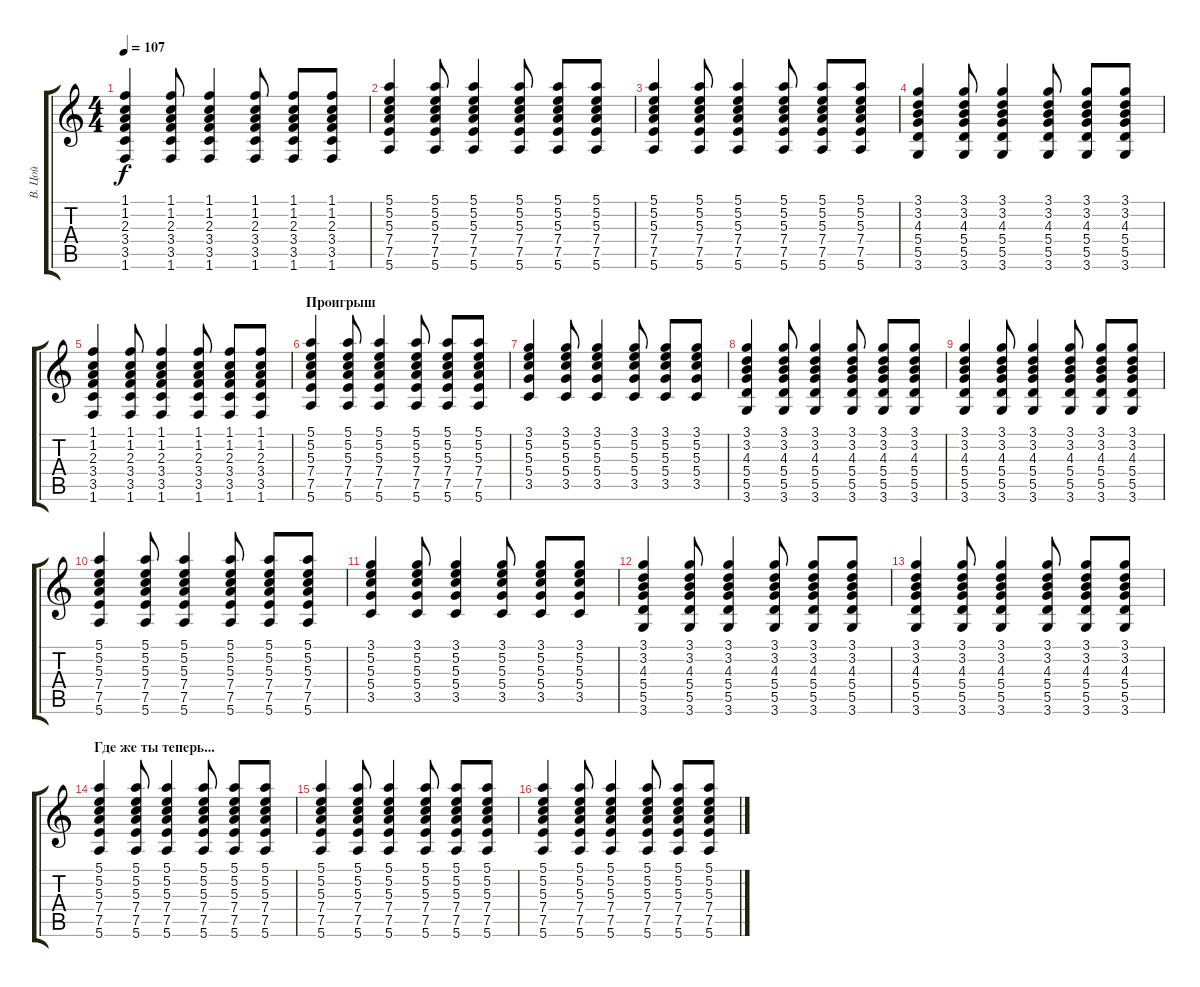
\track ("В. Цой" "В. Цой") {instrument acousticguitarsteel}
\staff {score tabs}
\tuning (E4 B3 G3 D3 A2 E2) {hide}
\ts (4 4)
\tempo 107
\clef g2
\ks c
(1.1 1.2 2.3 3.4 3.5 1.6).4{dy f} (1.1 1.2 2.3 3.4 3.5 1.6).8 (1.1 1.2 2.3 3.4 3.5 1.6).4 (1.1 1.2 2.3 3.4 3.5 1.6).8 (1.1 1.2 2.3 3.4 3.5 1.6).8 (1.1 1.2 2.3 3.4 3.5 1.6).8 |
(5.1 5.2 5.3 7.4 7.5 5.6).4 (5.1 5.2 5.3 7.4 7.5 5.6).8 (5.1 5.2 5.3 7.4 7.5 5.6).4 (5.1 5.2 5.3 7.4 7.5 5.6).8 (5.1 5.2 5.3 7.4 7.5 5.6).8 (5.1 5.2 5.3 7.4 7.5 5.6).8 |
(5.1 5.2 5.3 7.4 7.5 5.6).4 (5.1 5.2 5.3 7.4 7.5 5.6).8 (5.1 5.2 5.3 7.4 7.5 5.6).4 (5.1 5.2 5.3 7.4 7.5 5.6).8 (5.1 5.2 5.3 7.4 7.5 5.6).8 (5.1 5.2 5.3 7.4 7.5 5.6).8 |
(3.1 3.2 4.3 5.4 5.5 3.6).4 (3.1 3.2 4.3 5.4 5.5 3.6).8 (3.1 3.2 4.3 5.4 5.5 3.6).4 (3.1 3.2 4.3 5.4 5.5 3.6).8 (3.1 3.2 4.3 5.4 5.5 3.6).8 (3.1 3.2 4.3 5.4 5.5 3.6).8 |
(1.1 1.2 2.3 3.4 3.5 1.6).4 (1.1 1.2 2.3 3.4 3.5 1.6).8 (1.1 1.2 2.3 3.4 3.5 1.6).4 (1.1 1.2 2.3 3.4 3.5 1.6).8 (1.1 1.2 2.3 3.4 3.5 1.6).8 (1.1 1.2 2.3 3.4 3.5 1.6).8 |
\section ("" "Проигрыш")
(5.1 5.2 5.3 7.4 7.5 5.6).4 (5.1 5.2 5.3 7.4 7.5 5.6).8 (5.1 5.2 5.3 7.4 7.5 5.6).4 (5.1 5.2 5.3 7.4 7.5 5.6).8 (5.1 5.2 5.3 7.4 7.5 5.6).8 (5.1 5.2 5.3 7.4 7.5 5.6).8 |
(3.1 5.2 5.3 5.4 3.5).4 (3.1 5.2 5.3 5.4 3.5).8 (3.1 5.2 5.3 5.4 3.5).4 (3.1 5.2 5.3 5.4 3.5).8 (3.1 5.2 5.3 5.4 3.5).8 (3.1 5.2 5.3 5.4 3.5).8 |
(3.1 3.2 4.3 5.4 5.5 3.6).4 (3.1 3.2 4.3 5.4 5.5 3.6).8 (3.1 3.2 4.3 5.4 5.5 3.6).4 (3.1 3.2 4.3 5.4 5.5 3.6).8 (3.1 3.2 4.3 5.4 5.5 3.6).8 (3.1 3.2 4.3 5.4 5.5 3.6).8 |
(3.1 3.2 4.3 5.4 5.5 3.6).4 (3.1 3.2 4.3 5.4 5.5 3.6).8 (3.1 3.2 4.3 5.4 5.5 3.6).4 (3.1 3.2 4.3 5.4 5.5 3.6).8 (3.1 3.2 4.3 5.4 5.5 3.6).8 (3.1 3.2 4.3 5.4 5.5 3.6).8 |
(5.1 5.2 5.3 7.4 7.5 5.6).4 (5.1 5.2 5.3 7.4 7.5 5.6).8 (5.1 5.2 5.3 7.4 7.5 5.6).4 (5.1 5.2 5.3 7.4 7.5 5.6).8 (5.1 5.2 5.3 7.4 7.5 5.6).8 (5.1 5.2 5.3 7.4 7.5 5.6).8 |
(3.1 5.2 5.3 5.4 3.5).4 (3.1 5.2 5.3 5.4 3.5).8 (3.1 5.2 5.3 5.4 3.5).4 (3.1 5.2 5.3 5.4 3.5).8 (3.1 5.2 5.3 5.4 3.5).8 (3.1 5.2 5.3 5.4 3.5).8 |
(3.1 3.2 4.3 5.4 5.5 3.6).4 (3.1 3.2 4.3 5.4 5.5 3.6).8 (3.1 3.2 4.3 5.4 5.5 3.6).4 (3.1 3.2 4.3 5.4 5.5 3.6).8 (3.1 3.2 4.3 5.4 5.5 3.6).8 (3.1 3.2 4.3 5.4 5.5 3.6).8 |
(3.1 3.2 4.3 5.4 5.5 3.6).4 (3.1 3.2 4.3 5.4 5.5 3.6).8 (3.1 3.2 4.3 5.4 5.5 3.6).4 (3.1 3.2 4.3 5.4 5.5 3.6).8 (3.1 3.2 4.3 5.4 5.5 3.6).8 (3.1 3.2 4.3 5.4 5.5 3.6).8 |
\section ("" "Где же ты теперь...")
(5.1 5.2 5.3 7.4 7.5 5.6).4 (5.1 5.2 5.3 7.4 7.5 5.6).8 (5.1 5.2 5.3 7.4 7.5 5.6).4 (5.1 5.2 5.3 7.4 7.5 5.6).8 (5.1 5.2 5.3 7.4 7.5 5.6).8 (5.1 5.2 5.3 7.4 7.5 5.6).8 |
(5.1 5.2 5.3 7.4 7.5 5.6).4 (5.1 5.2 5.3 7.4 7.5 5.6).8 (5.1 5.2 5.3 7.4 7.5 5.6).4 (5.1 5.2 5.3 7.4 7.5 5.6).8 (5.1 5.2 5.3 7.4 7.5 5.6).8 (5.1 5.2 5.3 7.4 7.5 5.6).8 |
(5.1 5.2 5.3 7.4 7.5 5.6).4 (5.1 5.2 5.3 7.4 7.5 5.6).8 (5.1 5.2 5.3 7.4 7.5 5.6).4 (5.1 5.2 5.3 7.4 7.5 5.6).8 (5.1 5.2 5.3 7.4 7.5 5.6).8 (5.1 5.2 5.3 7.4 7.5 5.6).8
